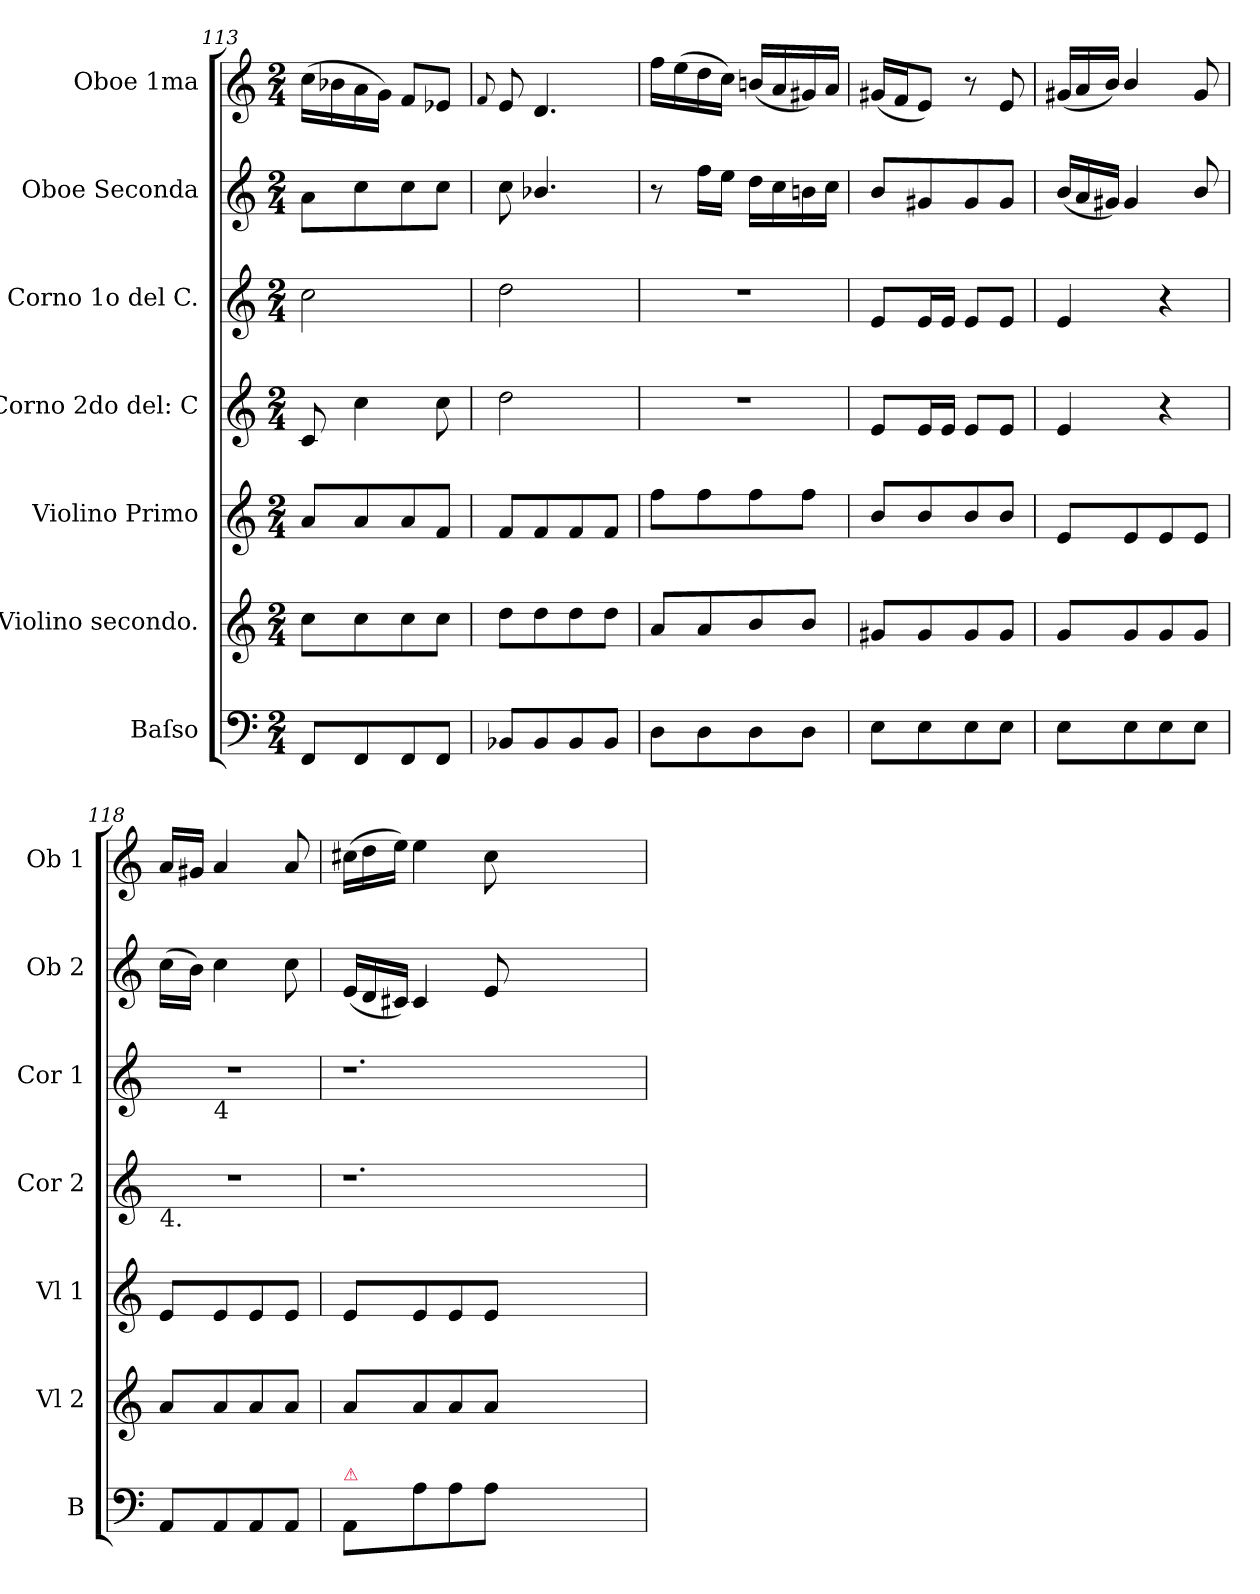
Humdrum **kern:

**kern	**kern	**kern	**kern	**kern	**kern	**kern
*part7	*part6	*part5	*part4	*part3	*part2	*part1
*staff7	*staff6	*staff5	*staff4	*staff3	*staff2	*staff1
*I"Baſso	*I"Violino secondo.	*I"Violino Primo	*I"Corno 2do del: C	*I"Corno 1o del C.	*I"Oboe Seconda	*I"Oboe 1ma
*I'B	*I'Vl 2	*I'Vl 1	*I'Cor 2	*I'Cor 1	*I'Ob 2	*I'Ob 1
*clefF4	*clefG2	*clefG2	*clefG2	*clefG2	*clefG2	*clefG2
*k[]	*k[]	*k[]	*k[]	*k[]	*k[]	*k[]
*M2/4	*M2/4	*M2/4	*M2/4	*M2/4	*M2/4	*M2/4
=113	=113	=113	=113	=113	=113	=113
8FF/L	8cc\L	8a/L	8c/	2cc\	8a\L	(>16cc\LL
.	.	.	.	.	.	16b-X\
8FF/	8cc\	8a/	4cc\	.	8cc\	16a\
.	.	.	.	.	.	16g\JJ)
8FF/	8cc\	8a/	.	.	8cc\	8f/L
8FF/J	8cc\J	8f/J	8cc\	.	8cc\J	8e-X/J
=114	=114	=114	=114	=114	=114	=114
.	.	.	.	.	.	8qqf/
8BB-X/L	8dd\L	8f/L	2dd\	2dd\	8cc\	8e/
8BB-/	8dd\	8f/	.	.	4.b-X/	4.d/
8BB-/	8dd\	8f/	.	.	.	.
8BB-/J	8dd\J	8f/J	.	.	.	.
=115	=115	=115	=115	=115	=115	=115
8D\L	8a/L	8ff\L	2r	2r	8r	16ff\LL
.	.	.	.	.	.	(>16ee\
8D\	8a/	8ff\	.	.	16ff\LL	16dd\
.	.	.	.	.	16ee\JJ	16cc\JJ)
8D\	8b/	8ff\	.	.	16dd\LL	(<16bn/LL
.	.	.	.	.	16cc\	16a/
8D\J	8b/J	8ff\J	.	.	16bn\	16g#X/)
.	.	.	.	.	16cc\JJ	16a/JJ
=116	=116	=116	=116	=116	=116	=116
8E\L	8g#X/L	8b/L	8e/L	8e/L	8b/L	(<16g#X/LL
.	.	.	.	.	.	16f/J
8E\	8g#/	8b/	16e/L	16e/L	8g#X/	8e/J)
.	.	.	16e/JJ	16e/JJ	.	.
8E\	8g#/	8b/	8e/L	8e/L	8g#/	8r
8E\J	8g#/J	8b/J	8e/J	8e/J	8g#/J	8e/
=117	=117	=117	=117	=117	=117	=117
*	*	*	*	*	*Xtuplet	*Xtuplet
8E\L	8g/L	8e/L	4e/	4e/	(<24b/LL	(<24g#X/LL
.	.	.	.	.	24a/	24a/
.	.	.	.	.	24g#X/JJ)	24b/JJ)
8E\	8g/	8e/	.	.	4g#/	4b/
8E\	8g/	8e/	4r	4r	.	.
8E\J	8g/J	8e/J	.	.	8b/	8g#/
=118	=118	=118	=118	=118	=118	=118
!	!	!	!LO:TX:b:t=4.	!	!	!
*	*	*	*	*^	*	*
8AA/L	8a/L	8e/L	2r	2r	8ryy	(>16cc\LL	16a/LL
.	.	.	.	.	.	16b\JJ)	16g#X/JJ
!	!	!	!	!	!LO:TX:b:t=4	!	!
8AA/	8a/	8e/	.	.	4.ryy	4cc\	4a/
8AA/	8a/	8e/	.	.	.	.	.
8AA/J	8a/J	8e/J	.	.	.	8cc\	8a/
=119	=119	=119	=119	=119	=119	=119	=119
!LO:TX:a:color=crimson:t=⚠	!	!	!	!	!	!	!
*	*	*	*	*v	*v	*	*
8AA/L	8a/L	8e/L	1.r	1.r	(<24e/LL	(>24cc#X\LL
.	.	.	.	.	24d/	24dd\
.	.	.	.	.	24c#X/JJ)	24ee\JJ)
8A\	8a/	8e/	.	.	4c#/	4ee\
8A\	8a/	8e/	.	.	.	.
8A\J	8a/J	8e/J	.	.	8e/	8cc#\
1ryy	1ryy	1ryy	.	.	1ryy	1ryy
=	=	=	=	=	=	=
*-	*-	*-	*-	*-	*-	*-
